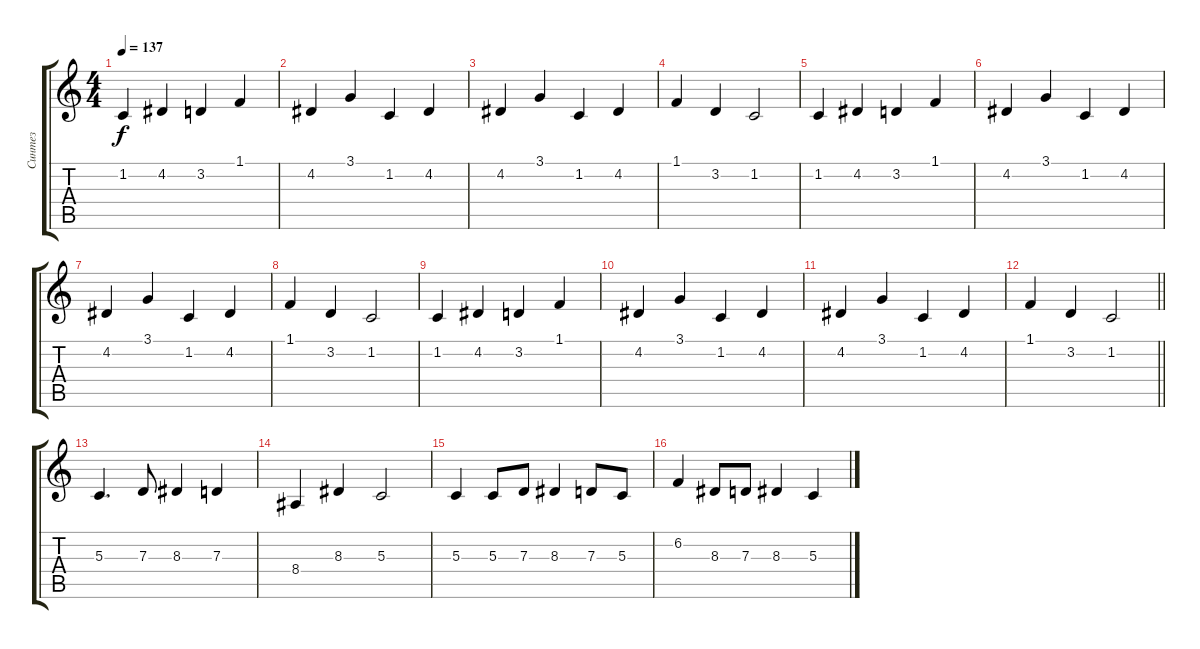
\track ("Синтез" "Синтез") {instrument reedorgan}
\staff {score tabs}
\tuning (E4 B3 G3 D3 A2 E2) {hide}
\ts (4 4)
\tempo 137
\clef g2
\ks c
1.2.4{dy f} 4.2.4 3.2.4 1.1.4 |
4.2.4 3.1.4 1.2.4 4.2.4 |
4.2.4 3.1.4 1.2.4 4.2.4 |
1.1.4 3.2.4 1.2.2 |
1.2.4 4.2.4 3.2.4 1.1.4 |
4.2.4 3.1.4 1.2.4 4.2.4 |
4.2.4 3.1.4 1.2.4 4.2.4 |
1.1.4 3.2.4 1.2.2 |
1.2.4 4.2.4 3.2.4 1.1.4 |
4.2.4 3.1.4 1.2.4 4.2.4 |
4.2.4 3.1.4 1.2.4 4.2.4 |
\barLineRight lightlight
1.1.4 3.2.4 1.2.2 |
5.3.4{d} 7.3.8 8.3.4 7.3.4 |
8.4.4 8.3.4 5.3.2 |
5.3.4 5.3.8 7.3.8 8.3.4 7.3.8 5.3.8 |
6.2.4 8.3.8 7.3.8 8.3.4 5.3.4
